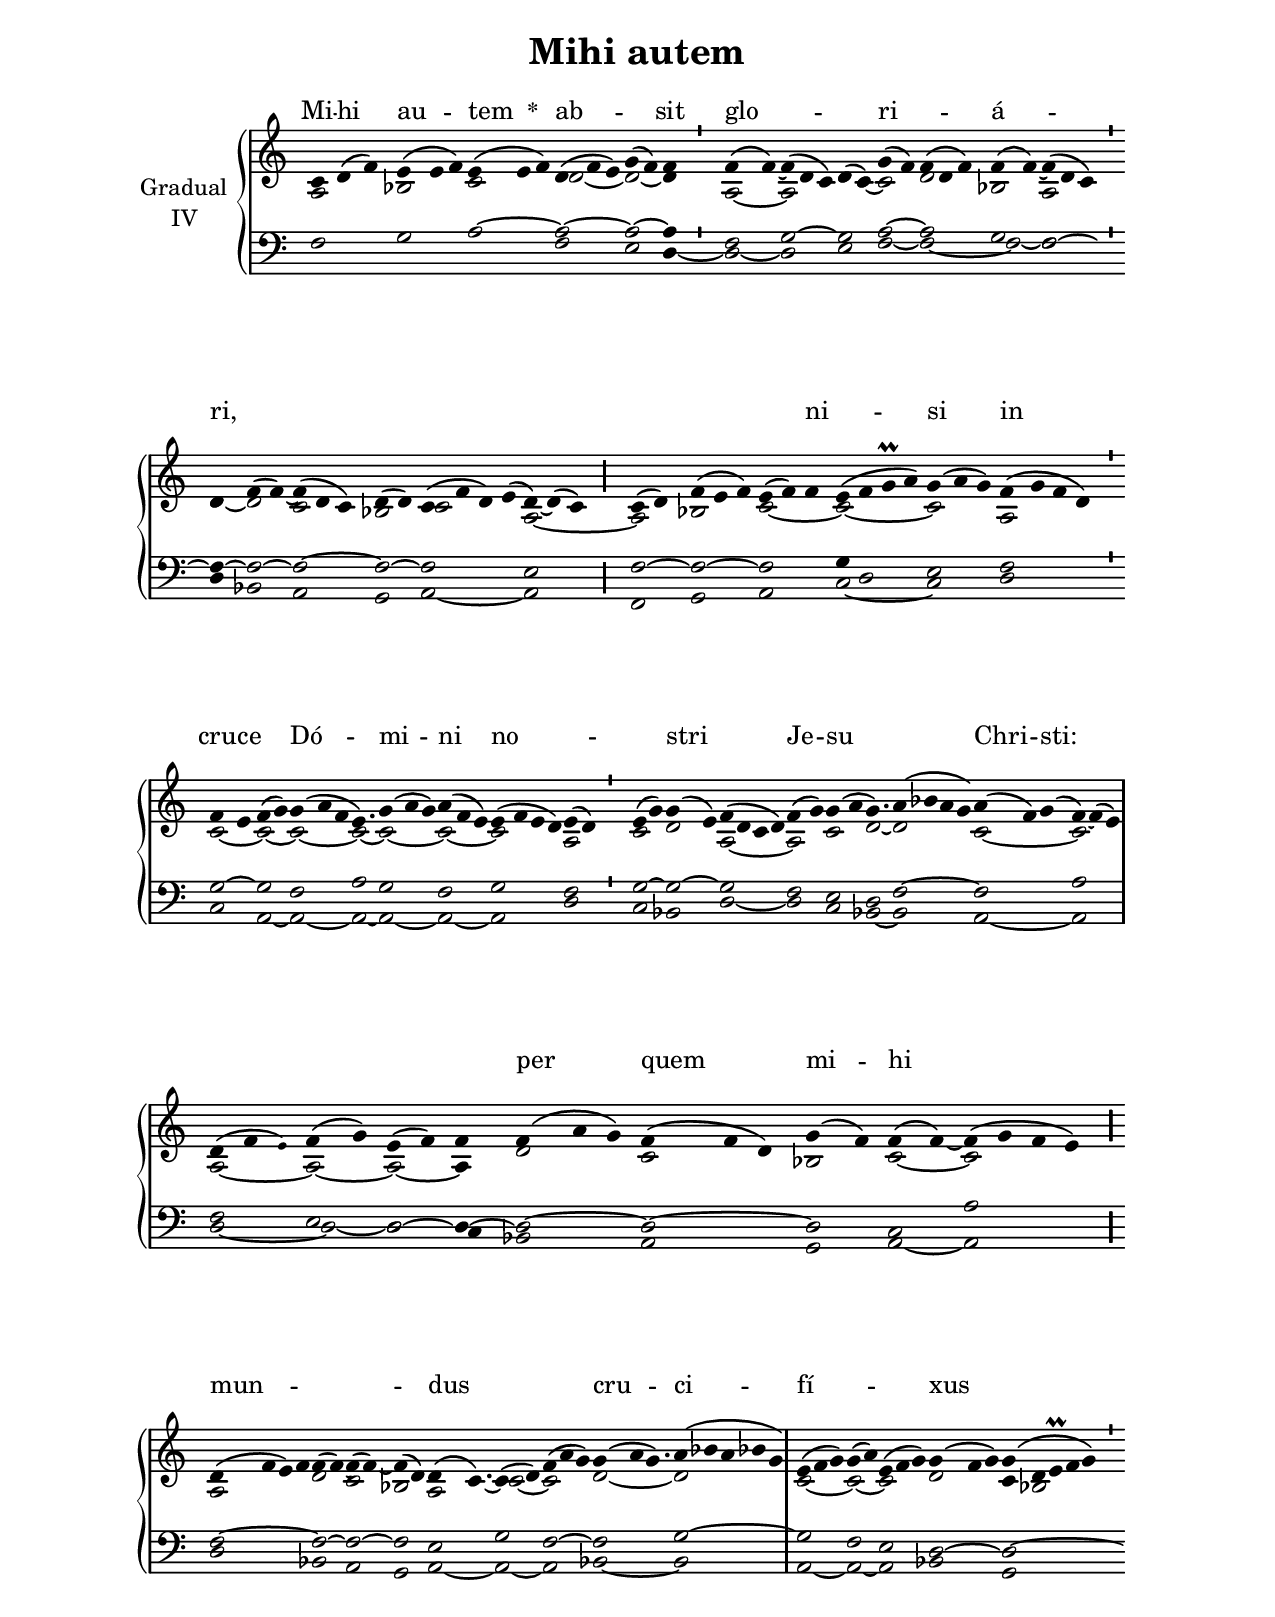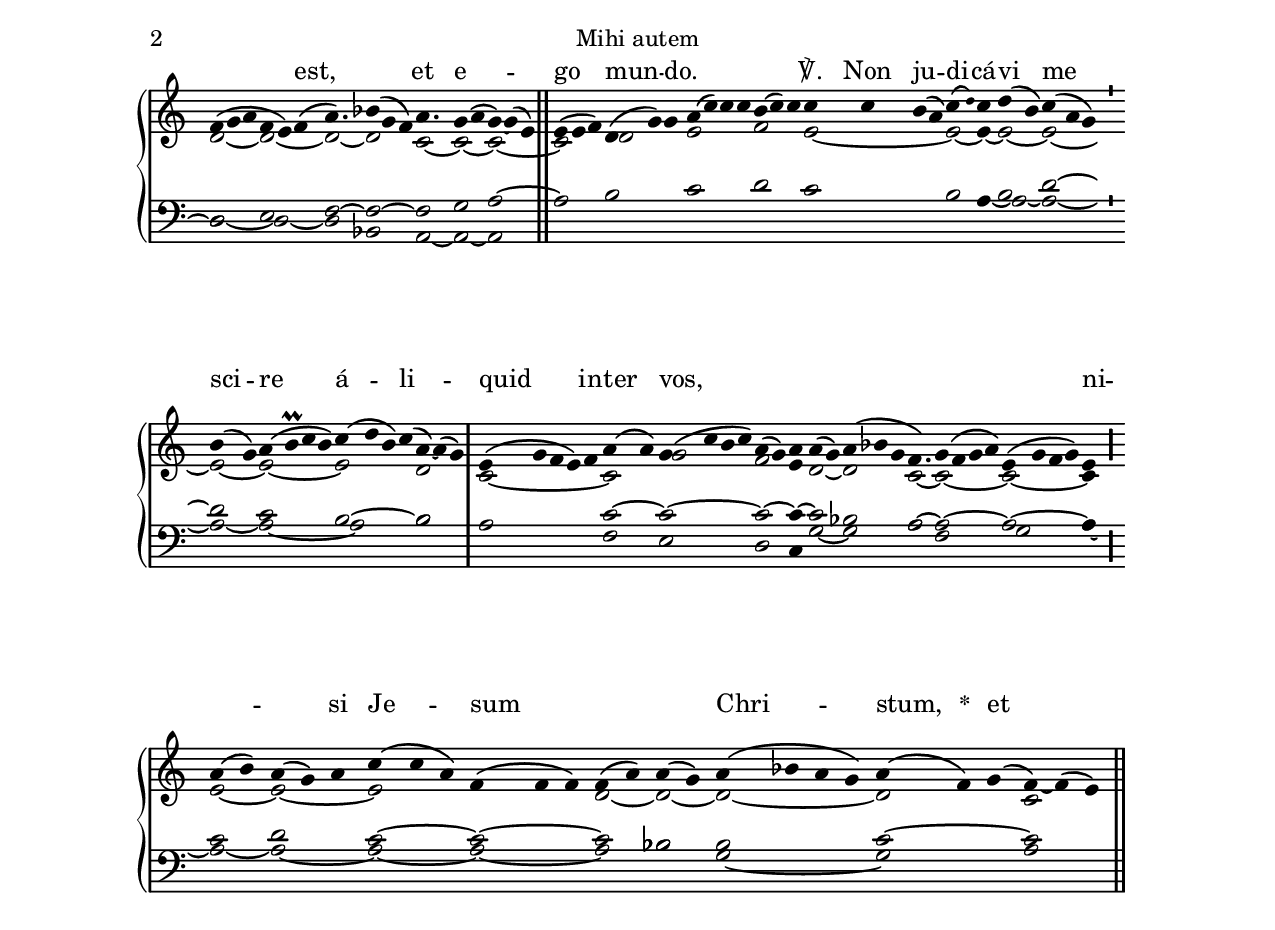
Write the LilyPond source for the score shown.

\version "2.18"
\include "gregorian.ly"
\include "noh2.ily"


%Page reference: page iii.155
%(volume.page)

global = {
 \key e \phrygian
 \cadenzaOn 
}

\header {
  title = \markup \center-column {"Mihi autem" \vspace #1 }
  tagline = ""
  composer = ""
}

\paper {
 #(include-special-characters)
  oddHeaderMarkup = \markup \fill-line {
    \line {}
    \center-column {
      \on-the-fly #first-page     " "
      \on-the-fly #not-first-page "Mihi autem"
    }
    \line { \on-the-fly #print-page-number-check-first \fromproperty #'page:page-number-string }
  }
  evenHeaderMarkup = \markup \fill-line {
    \line { \on-the-fly #print-page-number-check-first \fromproperty #'page:page-number-string }
    \center-column { "Mihi autem" }
    \line {}
  }
}

chantText = \lyricmode {
Mi -- hi au -- tem 
\set stanza = " * " ab -- _ sit glo -- _ ri -- _ á -- ri, _ _ _ _ _ _ _ 
ni -- _ si in cru -- ce _ Dó -- mi -- ni no -- _ _ stri _ Je -- su _ Chri -- sti: _ _ _ _ 
per quem mi -- hi mun -- _ _ dus _ 
cru -- ci -- fí -- _ _ xus _ _ est, _ 
et e -- go mun -- do. _ _ _ _ _ ℣. 
Non ju -- di -- cá -- vi me sci -- re á -- li -- quid in -- ter vos, _ _ _ _ _ _ 
ni -- _ _ si Je -- sum _ _ Chri -- stum, 
\set stanza = " * " 
et hunc cru -- _ ci -- fí -- xum. _ _ _ _ }

chantMusic = {
\tieDown   c'4 d'4 ( f'4) e'4 ( e'4 f'4) e'4 ( e'4 f'4)  d'4 ( f'4 e'4) g'4 ( f'4) f'4 \divisioMinima
 f'4 ( f'4) ~ f'4 ( d'4 c'4) d'4 ( c'4) g'4 ( f'4) f'4 ( d'4 f'4) f'4 ( f'4) ~ f'4 ( d'4 c'4) \divisioMinima
 d'4 f'4 ( f'4) ~ f'4 ( d'4 c'4) d'4 ( d'4) c'4 ( f'4 d'4) e'4 ( d'4) ~ d'4 ( c'4) \divisioMaior
 c'4 ( d'4) f'4 ( e'4 f'4) e'4 ( f'4) f'4 e'4 ( f'4 g'\prall a'4) g'4 ( a'4 g'4) f'4 ( g'4 f'4 d'4) \divisioMinima
 f'4 e'4 f'4 ( g'4) g'4 ( a'4 f'4 e'4.) g'4 ( a'4 g'4) a'4 ( f'4 e'4) e'4 ( f'4 e'4 d'4) e'4 ( d'4) \divisioMinima
 e'4 ( g'4) g'4 ( e'4) f'4 ( d'4 c'4 d'4) f'4 ( g'4)  g'4 ( a'4 g'4.) a'4 ( bes'4 a'4 g'4) a'4 ( f'4) g'4 ( f'4) ~ f'4 ( e'4) \divisioMaxima
 d'4 ( f'4 \once \tweak #'font-size #-4 e' ) f'4 ( g'4) e'4 ( f'4) f'4 f'4 ( a'4 g'4) f'4 ( f'4 d'4) g'4 ( f'4) f'4 ( f'4) ~ f'4 ( g'4 f'4 e'4) \divisioMaior
 d'4 ( f'4 e'4) f'4 f'4 ( f'4) ~ f'4 ( f'4) ~ f'4 ( d'4) d'4 ( c'4.) ~ c'4 ( d'4) f'4 ( a'4 g'4)  g'4 ( a'4 g'4.) a'4 ( bes'4 a'4 bes'4 g'4) \divisioMaxima
 e'4 ( f'4 g'4) g'4 ( a'4) e'4 ( f'4 g'4) g'4 ( f'4 g'4) g'4 ( d'4 e'\prall f'4 g'4) \divisioMinima
  f'4 ( g'4 a'4 f'4 e'4) f'4 ( a'4.) bes'4 ( g'4 f'4) a'4. g'4 ( a'4 g'4) ~ g'4 ( e'4) \finalis
 e'4 ( e'4 f'4) d'4 ( g'4) g'4 a'4 ( c''4) c''4 c''4 b'4 ( c''4) c''4 c''4 c''4 b'4 ( a'4) c''4 ( \once \tweak #'font-size #-4 d'' ) c''4 d''4 ( b'4) c''4 ( a'4 g'4) \divisioMinima
 b'4 ( g'4) a'4 ( b'\prall c''4 b'4) c''4 ( d''4 b'4) c''4 ( a'4) ~ a'4 ( g'4) \divisioMaxima
 e'4 ( g'4 f'4 e'4) f'4 a'4 ( a'4) g'4 ( c''4 b'4 c''4) a'4 ( g'4)  a'4 a'4 ( g'4) a'4 ( bes'4 g'4 f'4.) g'4 ( f'4 g'4 a'4) e'4 ( g'4 f'4 g'4) e'4 \divisioMaior
 a'4 ( b'4) a'4 ( g'4) a'4 c''4 ( c''4 a'4) f'4 ( f'4 f'4) f'4 ( a'4)  a'4 ( g'4) a'4 ( bes'4 a'4 g'4) a'4 ( f'4) g'4 ( f'4) ~ f'4 ( e'4) \finalis

}

altoMusic = {
a2*3/2 bes2*3/2 c'2*3/2 d'2*3/2 ~ d'2 ~ d'4 \divisioMinima
a2 ~ a2*3/2 d'4 c'4 ~ c'2 d'2*3/2 bes2 a2*3/2 \divisioMinima
d'4 ~ d'2 c'2*3/2 bes2 c'2*4/2 a2*3/2 ~ \divisioMaior
a2 bes2*3/2 c'2*3/2 ~ c'2*4/2 ~ c'2*3/2 a2*4/2 \divisioMinima
c'2 ~ c'2 ~ c'2*3/2 ~ c'2*3/4 ~ c'2*3/2 ~ c'2*3/2 ~ c'2*4/2 a2 \divisioMinima
c'2 d'2 a2*4/2 ~ a2 c'2 d'2*3/4 ~ d'2*4/2 c'2*3/2 ~ c'2*3/2 \divisioMaxima
a2*3/2 ~ a2 ~ a2 ~ a4 d'2*3/2 c'2*3/2 bes2 c'2 ~ c'2*4/2 \divisioMaior
a2*4/2 d'2 c'2 bes2 a2*5/4 c'2 ~ c'2*3/2 d'2*7/4 ~ d'2*5/2 \divisioMaxima
c'2*3/2 ~ c'2 ~ c'2*3/2 d'2*3/2 c'4 bes2*4/2 d'2*3/2 ~ d'2*3/2 ~ d'2*3/4 ~ d'2*3/2 c'2*3/4 ~ c'2 ~ c'2*3/2 ~ \finalis
c'2*3/2 d'2*3/2 e'2*4/2 f'2*3/2 e'2*4/2 ~ e'2 ~ e'4 ~ e'2 ~ e'2*3/2 ~ \divisioMinima
e'2 ~ e'2*4/2 ~ e'2*4/2 d'2*3/2 \divisioMaxima
c'2*5/2 ~ c'2 g'2*4/2 f'2 e'4 d'2 ~ d'2*3/2 c'2*3/4 ~ c'2*4/2 ~ c'2*4/2 ~ c'4 \divisioMaior
e'2 ~ e'2*3/2 ~ e'2*3/2 r2*3/2 d'2 ~ d'2 ~ d'2*4/2 ~ d'2*3/2 c'2*3/2 \finalis
}

tenorMusic = {
f2*3/2 g2*3/2 a2*3/2 ~ a2*3/2 ~ a2 ~ a4 \divisioMinima
f2 g2*3/2 ~ g2 a2 ~ a2*3/2 g2 f2*3/2 ~ \divisioMinima
f4 ~ f2 ~ f2*3/2 ~ f2 ~ f2*4/2 e2*3/2 \divisioMaior
f2 ~ f2*3/2 ~ f2*3/2 g4 d2*3/2 e2*3/2 f2*4/2 \divisioMinima
g2 ~ g2 f2*3/2 a2*3/4 g2*3/2 f2*3/2 g2*4/2 f2 \divisioMinima
g2 ~ g2 ~ g2*4/2 f2 e2 d2*3/4 f2*4/2 ~ f2*3/2 a2*3/2 \divisioMaxima
f2*3/2 e2 d2 ~ d4 ~ d2*3/2 ~ d2*3/2 ~ d2 c2 a2*4/2 \divisioMaior
f2*4/2 ~ f2 ~ f2 ~ f2 e2*5/4 g2 f2*3/2 ~ f2*7/4 g2*5/2 ~ \divisioMaxima
g2*3/2 f2 e2*3/2 d2*3/2 ~ d2*5/2 ~ d2*3/2 e2*3/2 f2*3/4 ~ f2*3/2 ~ f2*3/4 g2 a2*3/2 ~ \finalis
a2*3/2 b2*3/2 c'2*4/2 d'2*3/2 c'2*4/2 b2 r4 b2 d'2*3/2 ~ \divisioMinima
d'2 c'2*4/2 b2*4/2 ~ b2*3/2 \divisioMaxima
a2*5/2 c'2 ~ c'2*4/2 ~ c'2 ~ c'4 ~ c'2 bes2*3/2 a2*3/4 ~ a2*4/2 ~ a2*4/2 ~ a4 \divisioMaior
c'2 d'2*3/2 c'2*3/2 ~ c'2*3/2 ~ c'2 bes2 b2*4/2 c'2*3/2 ~ c'2*3/2 \finalis
}

bassMusic = {
r2*9/2 f2*3/2 e2 d4 ~ \divisioMinima
d2 ~ d2*3/2 e2 f2 ~ f2*3/2 ~ f2 ~ f2*3/2 \divisioMinima
d4 bes,2 a,2*3/2 g,2 a,2*4/2 ~ a,2*3/2 \divisioMaior
f,2 g,2*3/2 a,2*3/2 c2*4/2 ~ c2*3/2 d2*4/2 \divisioMinima
c2 a,2 ~ a,2*3/2 ~ a,2*3/4 ~ a,2*3/2 ~ a,2*3/2 ~ a,2*4/2 d2 \divisioMinima
c2 bes,2 d2*4/2 ~ d2 c2 bes,2*3/4 ~ bes,2*4/2 a,2*3/2 ~ a,2*3/2 \divisioMaxima
d2*3/2 ~ d2 ~ d2 c4 bes,2*3/2 a,2*3/2 g,2 a,2 ~ a,2*4/2 \divisioMaior
d2*4/2 bes,2 a,2 g,2 a,2*5/4 ~ a,2 ~ a,2*3/2 bes,2*7/4 ~ bes,2*5/2 \divisioMaxima
a,2*3/2 ~ a,2 ~ a,2*3/2 bes,2*3/2 g,2*5/2 d2*3/2 ~ d2*3/2 ~ d2*3/4 bes,2*3/2 a,2*3/4 ~ a,2 ~ a,2*3/2 \finalis
r2*19/2 a4 ~ a2 ~ a2*3/2 ~ \divisioMinima
a2 ~ a2*4/2 ~ a2*4/2 b2*3/2 \divisioMaxima
r2*5/2 f2 e2*4/2 d2 c4 g2 ~ g2*3/2 a2*3/4 f2*4/2 g2*4/2 a4 ~ \divisioMaior
a2 ~ a2*3/2 ~ a2*3/2 ~ a2*3/2 ~ a2 bes2 g2*4/2 ~ g2*3/2 a2*3/2 \finalis
}

voiceLines = {
\voiceLineStyle


}

\score{
  <<
    \new GrandStaff <<
      \set GrandStaff.autoBeaming = ##f
      \set GrandStaff.instrumentName = \markup \center-column {
        "Gradual"
        "IV"
      }
      \new Staff = up <<
        \new Voice = "chant" {
          \voiceOne \global \chantMusic
        }
        \new Voice {
          \voiceTwo \global \altoMusic
        }
      >>

      \new Staff = down <<
        \clef bass
        \new Voice {
          \voiceOne \global \tenorMusic
        }
        \new Voice {
          \voiceTwo \global \bassMusic
        }
	\new Voice {
        \voiceThree \global \voiceLines
        }
      >>
    >>
    \new Lyrics \lyricsto chant {
      \chantText
    }
  >>
  \layout{
  }
  \midi{
    \tempo 4 = 125
  }
}
